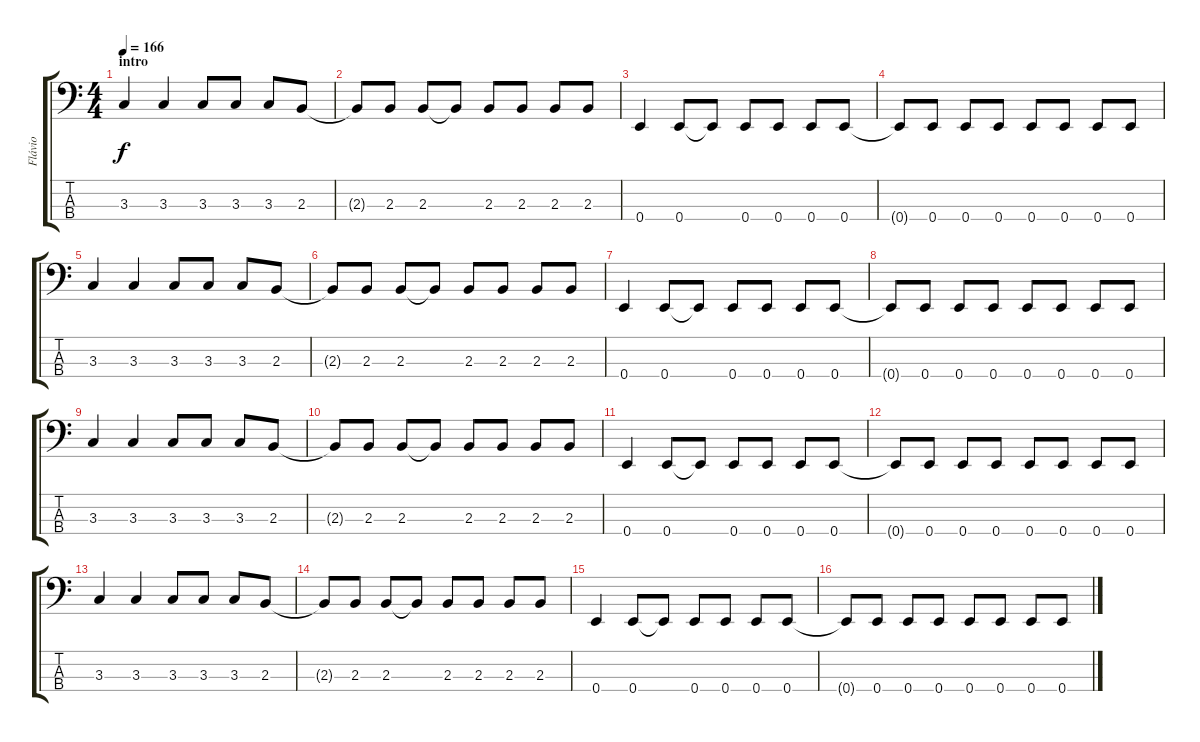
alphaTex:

\track ("Flávio" "Flávio") {instrument electricbassfinger}
\staff {score tabs}
\tuning (G2 D2 A1 E1) {hide}
\ts (4 4)
\section ("" "intro")
\tempo 166
\clef f4
\ks c
3.3.4{dy f} 3.3.4 3.3.8 3.3.8 3.3.8 2.3.8 |
2.3{t}.8 2.3.8 2.3.8 2.3{t}.8 2.3.8 2.3.8 2.3.8 2.3.8 |
0.4.4 0.4.8 0.4{t}.8 0.4.8 0.4.8 0.4.8 0.4.8 |
0.4{t}.8 0.4.8 0.4.8 0.4.8 0.4.8 0.4.8 0.4.8 0.4.8 |
3.3.4 3.3.4 3.3.8 3.3.8 3.3.8 2.3.8 |
2.3{t}.8 2.3.8 2.3.8 2.3{t}.8 2.3.8 2.3.8 2.3.8 2.3.8 |
0.4.4 0.4.8 0.4{t}.8 0.4.8 0.4.8 0.4.8 0.4.8 |
0.4{t}.8 0.4.8 0.4.8 0.4.8 0.4.8 0.4.8 0.4.8 0.4.8 |
3.3.4 3.3.4 3.3.8 3.3.8 3.3.8 2.3.8 |
2.3{t}.8 2.3.8 2.3.8 2.3{t}.8 2.3.8 2.3.8 2.3.8 2.3.8 |
0.4.4 0.4.8 0.4{t}.8 0.4.8 0.4.8 0.4.8 0.4.8 |
0.4{t}.8 0.4.8 0.4.8 0.4.8 0.4.8 0.4.8 0.4.8 0.4.8 |
3.3.4 3.3.4 3.3.8 3.3.8 3.3.8 2.3.8 |
2.3{t}.8 2.3.8 2.3.8 2.3{t}.8 2.3.8 2.3.8 2.3.8 2.3.8 |
0.4.4 0.4.8 0.4{t}.8 0.4.8 0.4.8 0.4.8 0.4.8 |
0.4{t}.8 0.4.8 0.4.8 0.4.8 0.4.8 0.4.8 0.4.8 0.4.8
